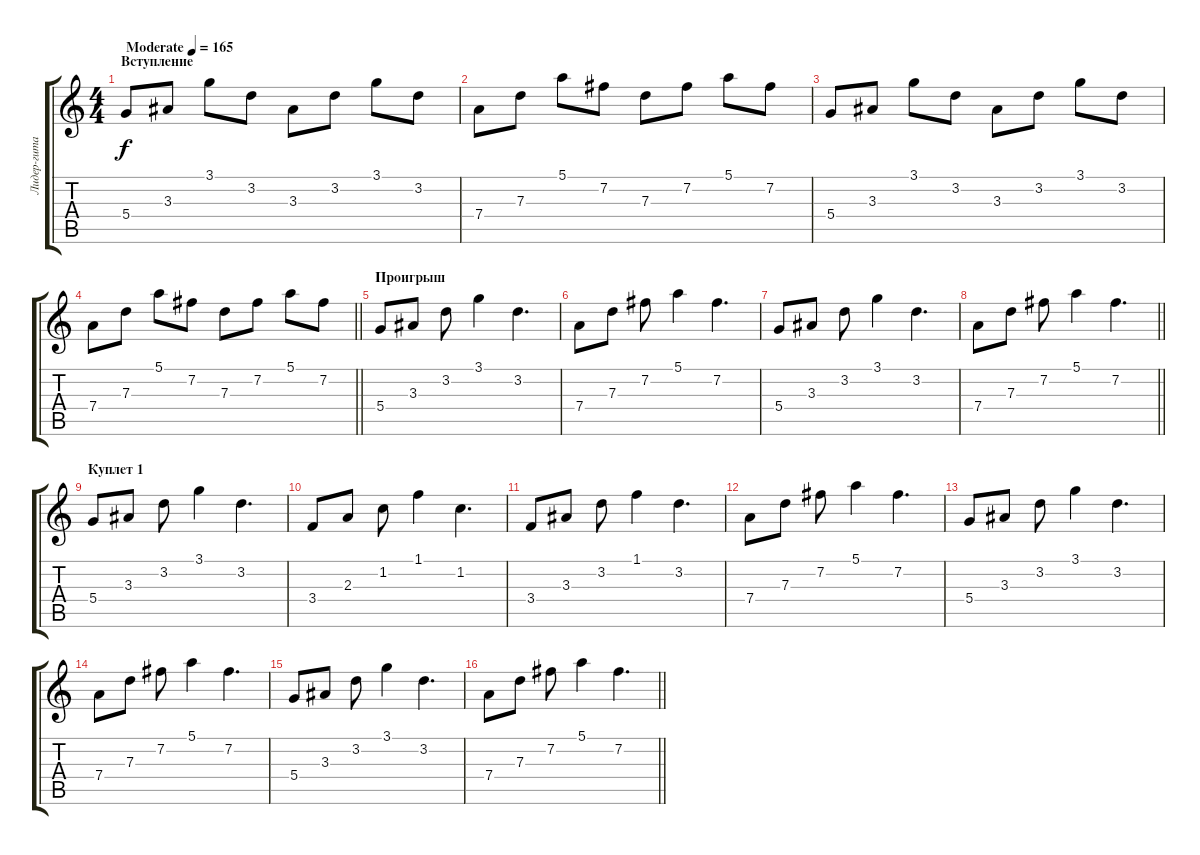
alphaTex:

\track ("Лидер-гитара" "Лидер-гита") {instrument distortionguitar}
\staff {score tabs}
\tuning (E4 B3 G3 D3 A2 E2) {hide}
\ts (4 4)
\section ("" "Вступление")
\tempo (165 "Moderate")
\clef g2
\ks c
5.4.8{dy f instrument distortionguitar} 3.3.8 3.1.8 3.2.8 3.3.8 3.2.8 3.1.8 3.2.8 |
7.4.8 7.3.8 5.1.8 7.2.8 7.3.8 7.2.8 5.1.8 7.2.8 |
5.4.8 3.3.8 3.1.8 3.2.8 3.3.8 3.2.8 3.1.8 3.2.8 |
\barLineRight lightlight
7.4.8 7.3.8 5.1.8 7.2.8 7.3.8 7.2.8 5.1.8 7.2.8 |
\section ("" "Проигрыш")
5.4.8 3.3.8 3.2.8 3.1.4 3.2.4{d} |
7.4.8 7.3.8 7.2.8 5.1.4 7.2.4{d} |
5.4.8 3.3.8 3.2.8 3.1.4 3.2.4{d} |
\barLineRight lightlight
7.4.8 7.3.8 7.2.8 5.1.4 7.2.4{d} |
\section ("" "Куплет 1")
5.4.8 3.3.8 3.2.8 3.1.4 3.2.4{d} |
3.4.8 2.3.8 1.2.8 1.1.4 1.2.4{d} |
3.4.8 3.3.8 3.2.8 1.1.4 3.2.4{d} |
7.4.8 7.3.8 7.2.8 5.1.4 7.2.4{d} |
5.4.8 3.3.8 3.2.8 3.1.4 3.2.4{d} |
7.4.8 7.3.8 7.2.8 5.1.4 7.2.4{d} |
5.4.8 3.3.8 3.2.8 3.1.4 3.2.4{d} |
\barLineRight lightlight
7.4.8 7.3.8 7.2.8 5.1.4 7.2.4{d}
